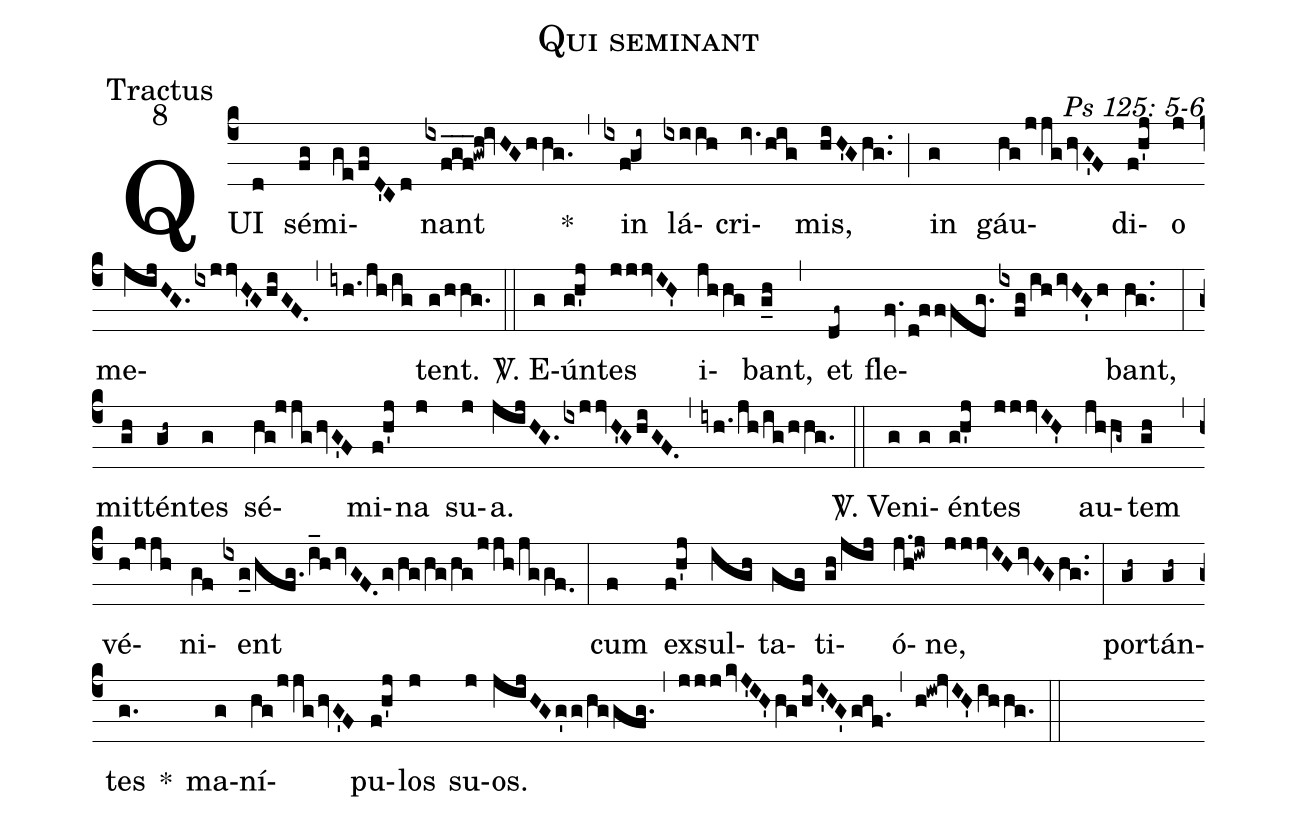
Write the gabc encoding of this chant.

name: Qui seminant;
office-part: Tractus;
mode: 8;
commentary: Ps 125: 5-6;
%%
(c4) QUI(d) sé(fg)mi(ge/fgD'Cd)nant(ixf_g_f_!gwh!ivHGhhg.) *(,) in(ixf!gi~) lá(ixiih)cri(iv.hig)mis,(hiH'Ghg..) (;) in(g) gáu(hg/jjghvG'F)di(f!h'j)o(j) me(jijHG.ixjjvH'GhiGF.,iyh./jh/ig)tent.(g/hhg.) (::)
<sp>V/</sp>. E(g)ún(g!h'j)tes(jjjvIH') i(jhhg)bant,(g_h) (,) et(df~) fle(fv.d!fffdg.ixfg/ihivHG'h)bant,(hg..) (:)
mit(gh)tén(gh~)tes(g) sé(hg!jjghvG'F)mi(f!h'j)na(j) su(j)a.(jijHG.ixjjvH'GhiGF.) (,) (iyh./jh/ig/hhg.) (::)
<sp>V/</sp>. Ve(g)ni(g)én(g!h'j)tes(jjjvIH') au(jhhg~)tem(gh) (,) vé(h/jjh)ni(gf)ent(ixg_0/hfg./i_hivGF./g/hg/hg/hg/jjh/jggf.0) (:)
cum(f) ex(f!h'j)sul(igh)ta(gfg)ti(gh/jij)ó(j.h!iwj)ne,(jjjvIHivHGhg..) (:)
por(gh~)tán(gh~)tes(g.) *() ma(g)ní(hg/jjghvG'F)pu(f!h'j)los(j) su(j)os.(jijHGg'g/hggfg.) (,) (jjjkvJ'IH'hg/hjI'HG'ghf.1) (,) (h!iw!jvIH'ihhg.) (::)
